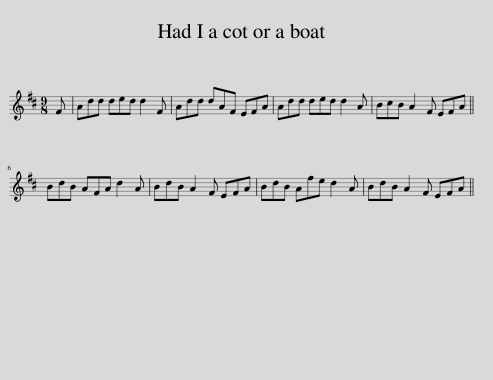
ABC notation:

X:1
L:1/8
M:9/8
I:linebreak $
K:D
V:1 treble
V:1
 F | Add ded d2 F | Add dAF EFA | Add ded d2 A | BcB A2 F EFA ||$ %5
 BdB AFA d2 A | BdB A2 F EFA | BdB Afe d2 A | BdB A2 F EFA || %9
